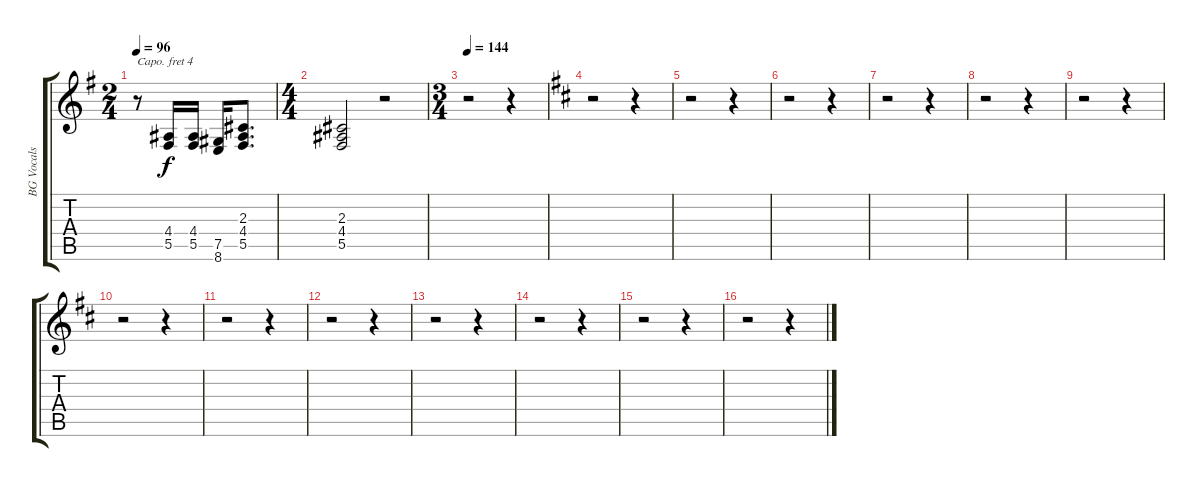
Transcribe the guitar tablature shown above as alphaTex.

\track ("BG Vocals" "BG Vocals") {instrument altosax}
\staff {score tabs}
\capo 4
\tuning (E4 B3 G3 D3 A2 E2) {hide}
\ts (2 4)
\tempo 96
\clef g2
\ks g
r.8{dy f} (4.4 5.5).16 (4.4 5.5).16 (7.5 8.6).16 (2.3 4.4 5.5).8{d} |
\ts (4 4)
(2.3 4.4 5.5).2 r.2 |
\ts (3 4)
\tempo 144
r.2 r.4 |
\ks d
r.2 r.4 |
r.2 r.4 |
r.2 r.4 |
r.2 r.4 |
r.2 r.4 |
r.2 r.4 |
r.2 r.4 |
r.2 r.4 |
r.2 r.4 |
r.2 r.4 |
r.2 r.4 |
r.2 r.4 |
r.2 r.4
